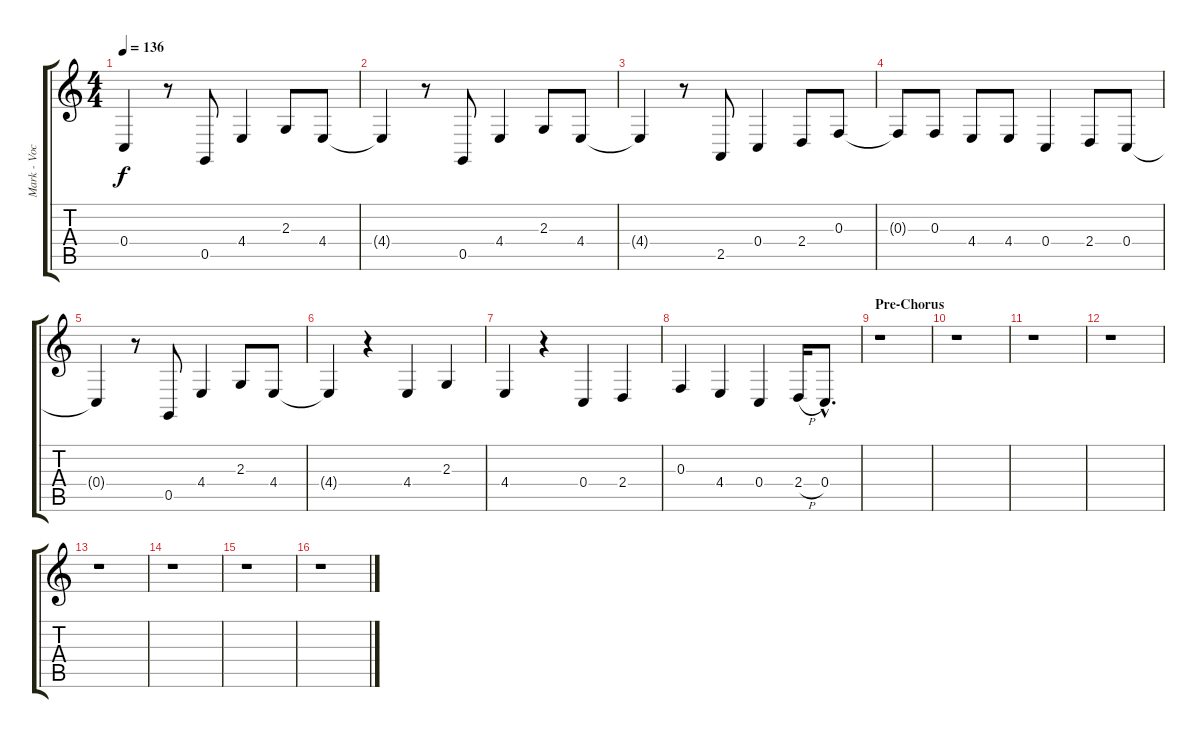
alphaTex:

\track ("Mark - Vocals" "Mark - Voc") {instrument tenorsax}
\staff {score tabs}
\tuning (D4 A3 F3 C3 G2 D2) {hide}
\ts (4 4)
\tempo 136
\clef g2
\ks c
0.4{t}.4{dy f} r.8 0.5.8 4.4.4 2.3.8 4.4.8 |
4.4{t}.4 r.8 0.5.8 4.4.4 2.3.8 4.4.8 |
4.4{t}.4 r.8 2.5.8 0.4.4 2.4.8 0.3.8 |
0.3{t}.8 0.3.8 4.4.8 4.4.8 0.4.4 2.4.8 0.4.8 |
0.4{t}.4 r.8 0.5.8 4.4.4 2.3.8 4.4.8 |
4.4{t}.4 r.4 4.4.4 2.3.4 |
4.4.4 r.4 0.4.4 2.4.4 |
0.3.4 4.4.4 0.4.4 2.4{h}.16 0.4{hac}.8{d} |
\section ("" "Pre-Chorus")
r.1 |
r.1 |
r.1 |
r.1 |
r.1 |
r.1 |
r.1 |
r.1
